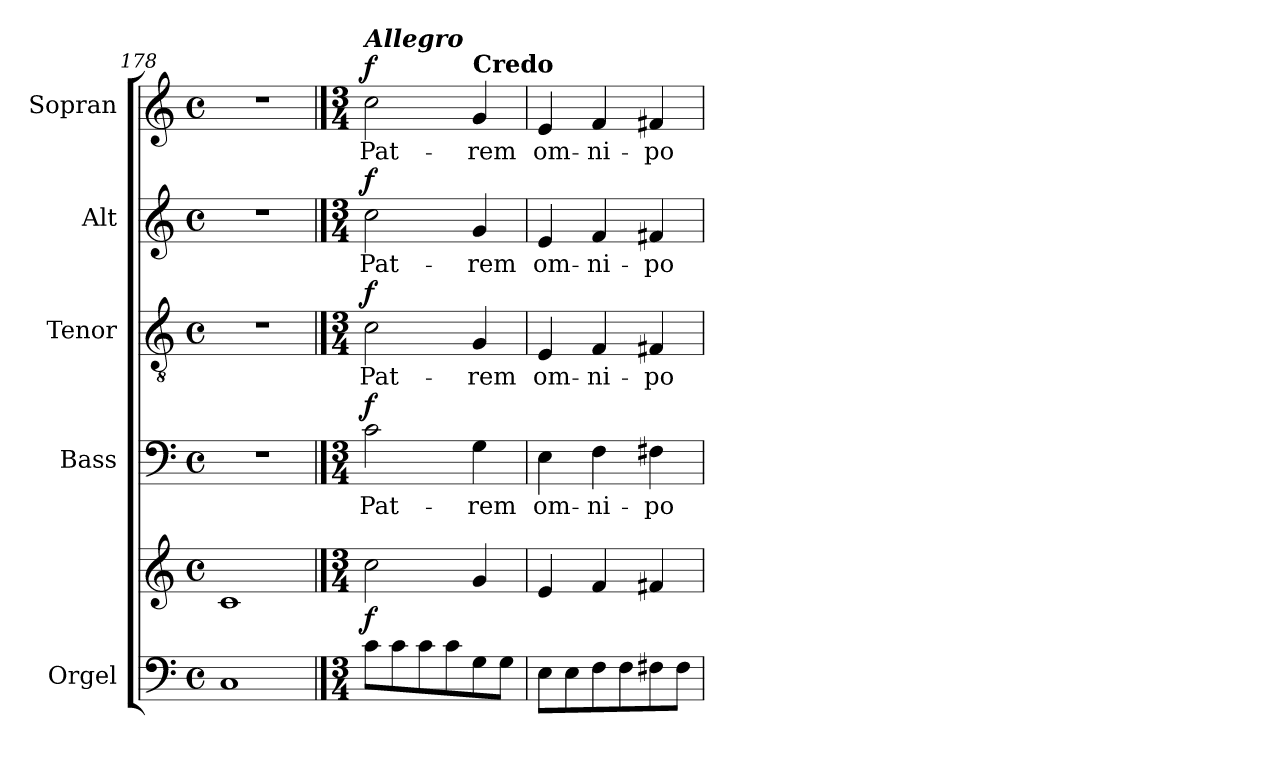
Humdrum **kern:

**kern	**kern	**dynam	**kern	**text	**dynam	**kern	**text	**dynam	**kern	**text	**dynam	**kern	**text	**dynam
*part5	*part5	*part5	*part4	*part4	*part4	*part3	*part3	*part3	*part2	*part2	*part2	*part1	*part1	*part1
*staff6	*staff5	*staff5/6	*staff4	*staff4	*staff4	*staff3	*staff3	*staff3	*staff2	*staff2	*staff2	*staff1	*staff1	*staff1
*I"Orgel	*	*	*I"Bass	*	*	*I"Tenor	*	*	*I"Alt	*	*	*I"Sopran	*	*
*I'Org.	*	*	*I'B.	*	*	*I'T.	*	*	*I'A.	*	*	*I'S.	*	*
*clefF4	*clefG2	*	*clefF4	*	*	*clefGv2	*	*	*clefG2	*	*	*clefG2	*	*
*k[]	*k[]	*	*k[]	*	*	*k[]	*	*	*k[]	*	*	*k[]	*	*
*C:	*C:	*	*C:	*	*	*C:	*	*	*C:	*	*	*C:	*	*
*M4/4	*M4/4	*	*M4/4	*	*	*M4/4	*	*	*M4/4	*	*	*M4/4	*	*
*met(c)	*met(c)	*	*met(c)	*	*	*met(c)	*	*	*met(c)	*	*	*met(c)	*	*
=178	=178	=178	=178	=178	=178	=178	=178	=178	=178	=178	=178	=178	=178	=178
1C	1c	.	1r	.	.	1r	.	.	1r	.	.	1r	.	.
!!LO:PB:g=z
==179	==179	==179	==179	==179	==179	==179	==179	==179	==179	==179	==179	==179	==179	==179
*M3/4	*M3/4	*	*M3/4	*	*	*M3/4	*	*	*M3/4	*	*	*M3/4	*	*
!	!	!	!	!	!	!	!	!	!	!	!	!LO:TX:a:Bi:t=Allegro	!	!
!	!	!LO:DY:b	!	!LO:LY:b	!LO:DY:a	!	!LO:LY:b	!LO:DY:a	!	!LO:LY:b	!LO:DY:a	!	!LO:LY:b	!LO:DY:a
8c\L	2cc\	f	2c\	Pat-	f	2c\	Pat-	f	2cc\	Pat-	f	2cc\	Pat-	f
8c\	.	.	.	.	.	.	.	.	.	.	.	.	.	.
8c\	.	.	.	.	.	.	.	.	.	.	.	.	.	.
8c\	.	.	.	.	.	.	.	.	.	.	.	.	.	.
!	!	!	!	!	!	!	!	!	!	!	!	!LO:TX:a:B:t=Credo	!	!
!	!	!	!	!LO:LY:b	!	!	!LO:LY:b	!	!	!LO:LY:b	!	!	!LO:LY:b	!
8G\	4g/	.	4G\	-rem	.	4G/	-rem	.	4g/	-rem	.	4g/	-rem	.
8G\J	.	.	.	.	.	.	.	.	.	.	.	.	.	.
=180	=180	=180	=180	=180	=180	=180	=180	=180	=180	=180	=180	=180	=180	=180
!	!	!	!	!LO:LY:b	!	!	!LO:LY:b	!	!	!LO:LY:b	!	!	!LO:LY:b	!
8E\L	4e/	.	4E\	om-	.	4E/	om-	.	4e/	om-	.	4e/	om-	.
8E\	.	.	.	.	.	.	.	.	.	.	.	.	.	.
!	!	!	!	!LO:LY:b	!	!	!LO:LY:b	!	!	!LO:LY:b	!	!	!LO:LY:b	!
8F\	4f/	.	4F\	-ni-	.	4F/	-ni-	.	4f/	-ni-	.	4f/	-ni-	.
8F\	.	.	.	.	.	.	.	.	.	.	.	.	.	.
!	!	!	!	!LO:LY:b	!	!	!LO:LY:b	!	!	!LO:LY:b	!	!	!LO:LY:b	!
8F#X\	4f#X/	.	4F#X\	-po-	.	4F#X/	-po-	.	4f#X/	-po-	.	4f#X/	-po-	.
8F#\J	.	.	.	.	.	.	.	.	.	.	.	.	.	.
=	=	=	=	=	=	=	=	=	=	=	=	=	=	=
*-	*-	*-	*-	*-	*-	*-	*-	*-	*-	*-	*-	*-	*-	*-
